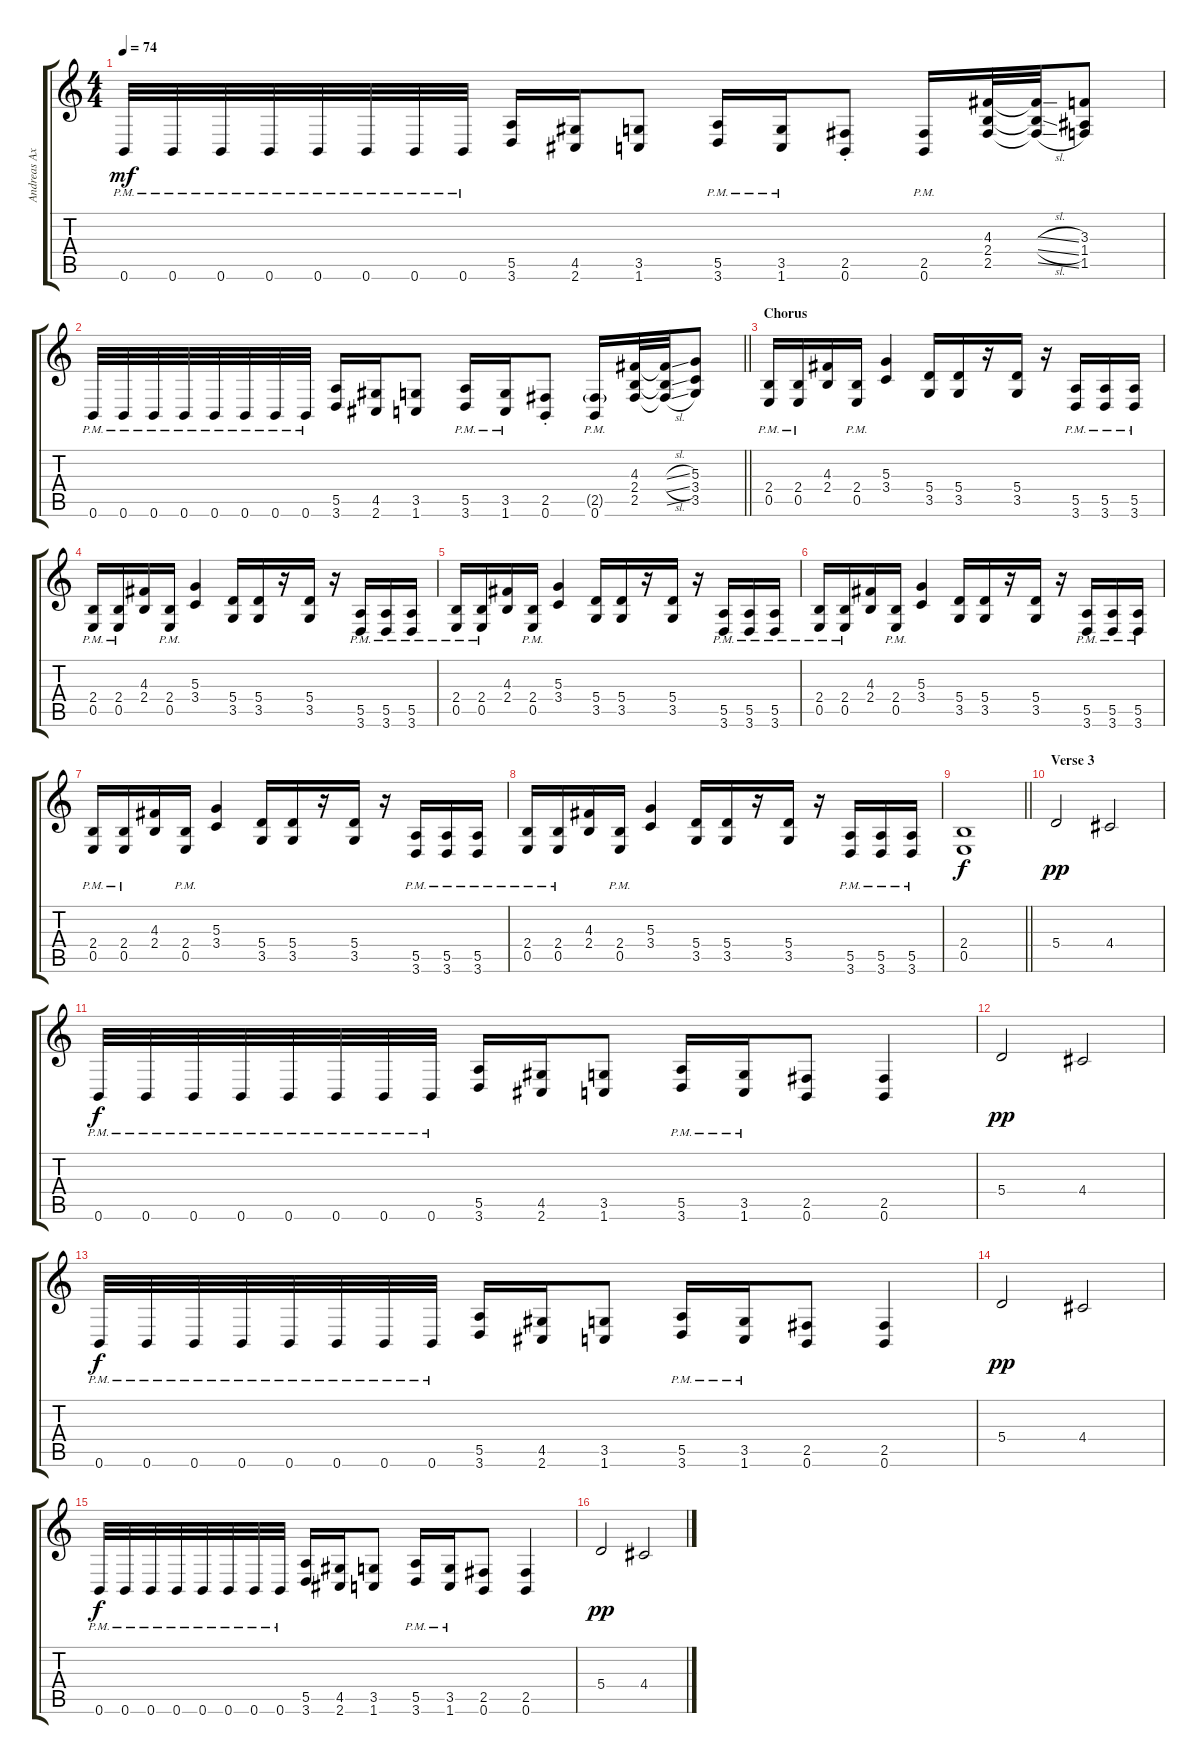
\track ("Andreas Axelsson" "Andreas Ax") {instrument distortionguitar}
\staff {score tabs}
\tuning (B3 Gb3 D3 A2 E2 B1) {hide}
\ts (4 4)
\tempo 74
\clef g2
\ks c
0.6{pm}.32{dy mf} 0.6{pm}.32 0.6{pm}.32 0.6{pm}.32 0.6{pm}.32 0.6{pm}.32 0.6{pm}.32 0.6{pm}.32 (5.5 3.6).16 (4.5 2.6).16 (3.5 1.6).8 (5.5{pm} 3.6{pm}).16 (3.5{pm} 1.6{pm}).16 (2.5{st} 0.6{st}).8 (2.5{pm} 0.6{pm}).16 (4.3 2.4 2.5).32 (4.3{sl t} 2.4{sl t} 2.5{sl t}).32 (3.3 1.4 1.5).8 |
\barLineRight lightlight
0.6{pm}.32 0.6{pm}.32 0.6{pm}.32 0.6{pm}.32 0.6{pm}.32 0.6{pm}.32 0.6{pm}.32 0.6{pm}.32 (5.5 3.6).16 (4.5 2.6).16 (3.5 1.6).8 (5.5{pm} 3.6{pm}).16 (3.5{pm} 1.6{pm}).16 (2.5{st} 0.6{st}).8 (2.5{g pm} 0.6{pm}).16 (4.3 2.4 2.5).32 (4.3{sl t} 2.4{sl t} 2.5{sl t}).32 (5.3 3.4 3.5).8 |
\section ("" "Chorus")
(2.4{pm} 0.5{pm}).16 (2.4{pm} 0.5{pm}).16 (4.3 2.4).16 (2.4{pm} 0.5{pm}).16 (5.3 3.4).4 (5.4 3.5).16 (5.4 3.5).16 r.16 (5.4 3.5).16 r.16 (5.5{pm} 3.6{pm}).16 (5.5{pm} 3.6{pm}).16 (5.5{pm} 3.6{pm}).16 |
(2.4{pm} 0.5{pm}).16 (2.4{pm} 0.5{pm}).16 (4.3 2.4).16 (2.4{pm} 0.5{pm}).16 (5.3 3.4).4 (5.4 3.5).16 (5.4 3.5).16 r.16 (5.4 3.5).16 r.16 (5.5{pm} 3.6{pm}).16 (5.5{pm} 3.6{pm}).16 (5.5{pm} 3.6{pm}).16 |
(2.4{pm} 0.5{pm}).16 (2.4{pm} 0.5{pm}).16 (4.3 2.4).16 (2.4{pm} 0.5{pm}).16 (5.3 3.4).4 (5.4 3.5).16 (5.4 3.5).16 r.16 (5.4 3.5).16 r.16 (5.5{pm} 3.6{pm}).16 (5.5{pm} 3.6{pm}).16 (5.5{pm} 3.6{pm}).16 |
(2.4{pm} 0.5{pm}).16 (2.4{pm} 0.5{pm}).16 (4.3 2.4).16 (2.4{pm} 0.5{pm}).16 (5.3 3.4).4 (5.4 3.5).16 (5.4 3.5).16 r.16 (5.4 3.5).16 r.16 (5.5{pm} 3.6{pm}).16 (5.5{pm} 3.6{pm}).16 (5.5{pm} 3.6{pm}).16 |
(2.4{pm} 0.5{pm}).16 (2.4{pm} 0.5{pm}).16 (4.3 2.4).16 (2.4{pm} 0.5{pm}).16 (5.3 3.4).4 (5.4 3.5).16 (5.4 3.5).16 r.16 (5.4 3.5).16 r.16 (5.5{pm} 3.6{pm}).16 (5.5{pm} 3.6{pm}).16 (5.5{pm} 3.6{pm}).16 |
(2.4{pm} 0.5{pm}).16 (2.4{pm} 0.5{pm}).16 (4.3 2.4).16 (2.4{pm} 0.5{pm}).16 (5.3 3.4).4 (5.4 3.5).16 (5.4 3.5).16 r.16 (5.4 3.5).16 r.16 (5.5{pm} 3.6{pm}).16 (5.5{pm} 3.6{pm}).16 (5.5{pm} 3.6{pm}).16 |
\barLineRight lightlight
(2.4 0.5).1{dy f} |
\section ("" "Verse 3")
5.4.2{dy pp} 4.4.2 |
0.6{pm}.32{dy f} 0.6{pm}.32 0.6{pm}.32 0.6{pm}.32 0.6{pm}.32 0.6{pm}.32 0.6{pm}.32 0.6{pm}.32 (5.5 3.6).16 (4.5 2.6).16 (3.5 1.6).8 (5.5{pm} 3.6{pm}).16 (3.5{pm} 1.6{pm}).16 (2.5 0.6).8 (2.5 0.6).4 |
5.4.2{dy pp} 4.4.2 |
0.6{pm}.32{dy f} 0.6{pm}.32 0.6{pm}.32 0.6{pm}.32 0.6{pm}.32 0.6{pm}.32 0.6{pm}.32 0.6{pm}.32 (5.5 3.6).16 (4.5 2.6).16 (3.5 1.6).8 (5.5{pm} 3.6{pm}).16 (3.5{pm} 1.6{pm}).16 (2.5 0.6).8 (2.5 0.6).4 |
5.4.2{dy pp} 4.4.2 |
0.6{pm}.32{dy f} 0.6{pm}.32 0.6{pm}.32 0.6{pm}.32 0.6{pm}.32 0.6{pm}.32 0.6{pm}.32 0.6{pm}.32 (5.5 3.6).16 (4.5 2.6).16 (3.5 1.6).8 (5.5{pm} 3.6{pm}).16 (3.5{pm} 1.6{pm}).16 (2.5 0.6).8 (2.5 0.6).4 |
5.4.2{dy pp} 4.4.2
